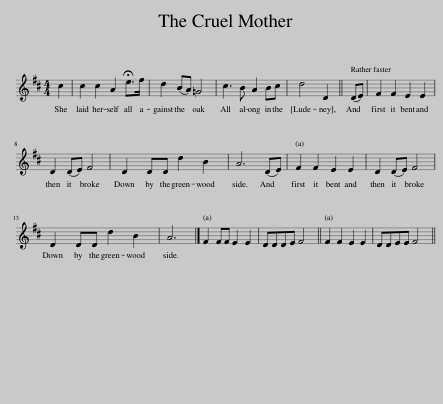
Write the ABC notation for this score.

X:1
L:1/8
M:4/4
I:linebreak $
K:D
V:1 treble
V:1
 c2 | c2 c2 A2 !fermata!e>f | d2 (BA) =G4 | c3 B A2 Bc | d4 D2 || %5
 (DE) | F2 F2 E2 E2 |$ D2 (DE) F4 | D2 DD d2 B2 | A6 (DE) | %10
 F2 F2 E2 E2 | D2 (DE) F4 |$ D2 DD d2 B2 | A6 |] F2 FF E2 E2 | %15
 DDDE F4 || F2 F2 E2 E2 | DDEE F4 || %18
